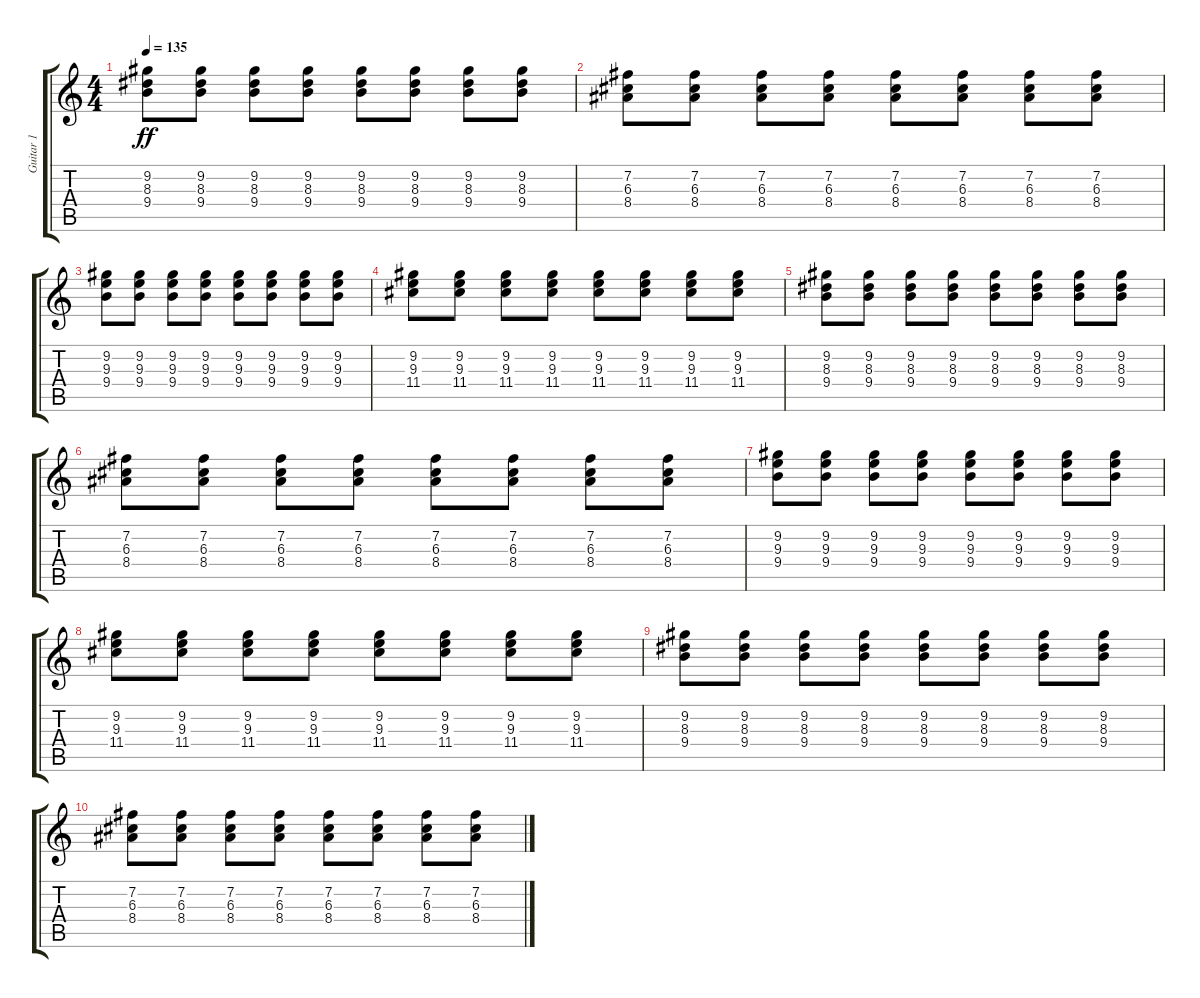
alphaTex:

\track ("Guitar 1" "Guitar 1") {instrument electricguitarjazz}
\staff {score tabs}
\tuning (E4 B3 G3 D3 A2 E2) {hide}
\ts (4 4)
\tempo 135
\clef g2
\ks c
(9.2 8.3 9.4).8{dy ff} (9.2 8.3 9.4).8 (9.2 8.3 9.4).8 (9.2 8.3 9.4).8 (9.2 8.3 9.4).8 (9.2 8.3 9.4).8 (9.2 8.3 9.4).8 (9.2 8.3 9.4).8 |
(7.2 6.3 8.4).8 (7.2 6.3 8.4).8 (7.2 6.3 8.4).8 (7.2 6.3 8.4).8 (7.2 6.3 8.4).8 (7.2 6.3 8.4).8 (7.2 6.3 8.4).8 (7.2 6.3 8.4).8 |
(9.2 9.3 9.4).8{volume 12 balance 13 instrument electricguitarjazz} (9.2 9.3 9.4).8 (9.2 9.3 9.4).8 (9.2 9.3 9.4).8 (9.2 9.3 9.4).8 (9.2 9.3 9.4).8 (9.2 9.3 9.4).8 (9.2 9.3 9.4).8 |
(9.2 9.3 11.4).8 (9.2 9.3 11.4).8 (9.2 9.3 11.4).8 (9.2 9.3 11.4).8 (9.2 9.3 11.4).8 (9.2 9.3 11.4).8 (9.2 9.3 11.4).8 (9.2 9.3 11.4).8 |
(9.2 8.3 9.4).8 (9.2 8.3 9.4).8 (9.2 8.3 9.4).8 (9.2 8.3 9.4).8 (9.2 8.3 9.4).8 (9.2 8.3 9.4).8 (9.2 8.3 9.4).8 (9.2 8.3 9.4).8 |
(7.2 6.3 8.4).8 (7.2 6.3 8.4).8 (7.2 6.3 8.4).8 (7.2 6.3 8.4).8 (7.2 6.3 8.4).8 (7.2 6.3 8.4).8 (7.2 6.3 8.4).8 (7.2 6.3 8.4).8 |
(9.2 9.3 9.4).8 (9.2 9.3 9.4).8 (9.2 9.3 9.4).8 (9.2 9.3 9.4).8 (9.2 9.3 9.4).8 (9.2 9.3 9.4).8 (9.2 9.3 9.4).8 (9.2 9.3 9.4).8 |
(9.2 9.3 11.4).8 (9.2 9.3 11.4).8 (9.2 9.3 11.4).8 (9.2 9.3 11.4).8 (9.2 9.3 11.4).8 (9.2 9.3 11.4).8 (9.2 9.3 11.4).8 (9.2 9.3 11.4).8 |
(9.2 8.3 9.4).8 (9.2 8.3 9.4).8 (9.2 8.3 9.4).8 (9.2 8.3 9.4).8 (9.2 8.3 9.4).8 (9.2 8.3 9.4).8 (9.2 8.3 9.4).8 (9.2 8.3 9.4).8 |
(7.2 6.3 8.4).8 (7.2 6.3 8.4).8 (7.2 6.3 8.4).8 (7.2 6.3 8.4).8 (7.2 6.3 8.4).8 (7.2 6.3 8.4).8 (7.2 6.3 8.4).8 (7.2 6.3 8.4).8
